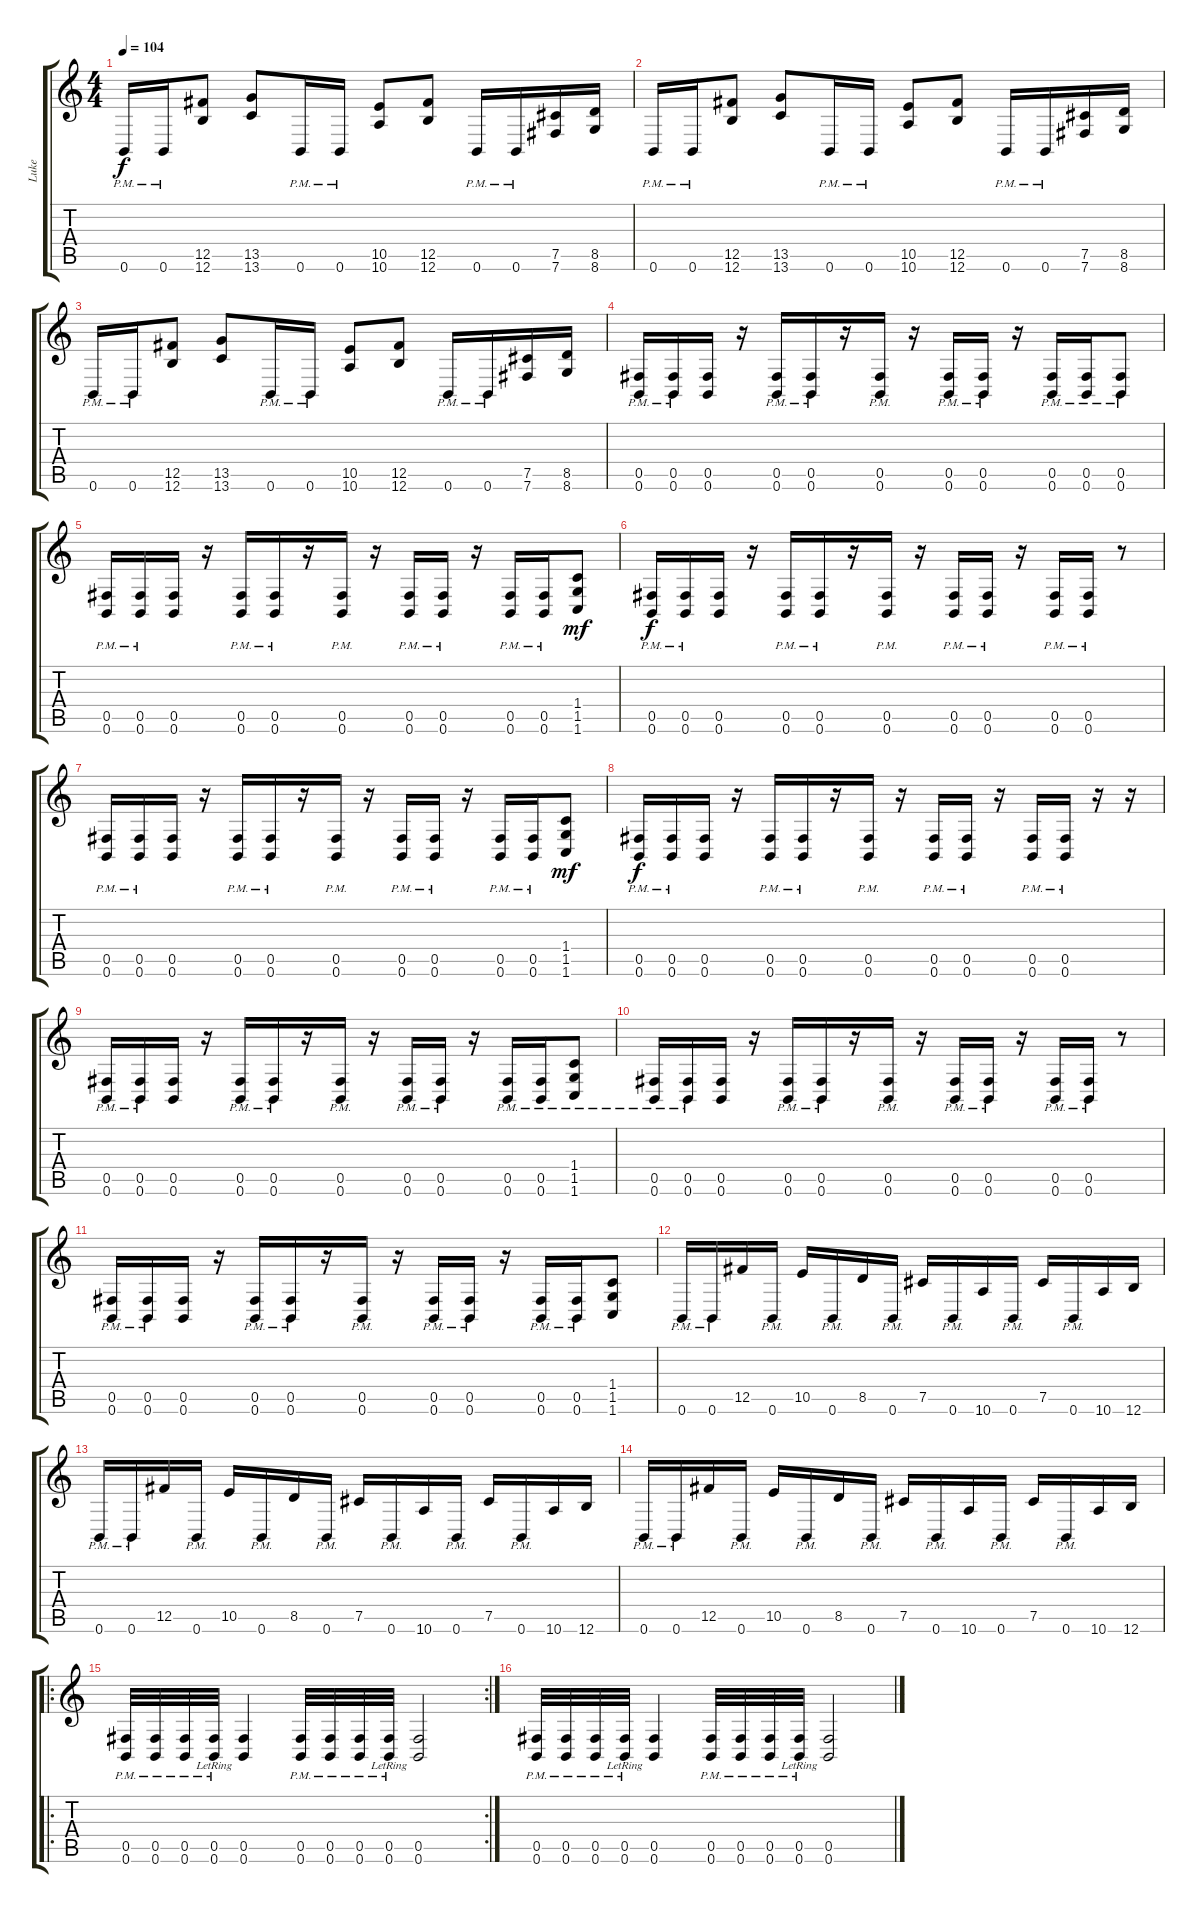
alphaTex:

\track ("Luke" "Luke") {instrument distortionguitar}
\staff {score tabs}
\tuning (Db4 Ab3 E3 B2 Gb2 B1) {hide}
\ts (4 4)
\tempo 104
\clef g2
\ks c
0.6{pm}.16{dy f} 0.6{pm}.16 (12.5 12.6).8 (13.5 13.6).8 0.6{pm}.16 0.6{pm}.16 (10.5 10.6).8 (12.5 12.6).8 0.6{pm}.16 0.6{pm}.16 (7.5 7.6).16 (8.5 8.6).16 |
0.6{pm}.16 0.6{pm}.16 (12.5 12.6).8 (13.5 13.6).8 0.6{pm}.16 0.6{pm}.16 (10.5 10.6).8 (12.5 12.6).8 0.6{pm}.16 0.6{pm}.16 (7.5 7.6).16 (8.5 8.6).16 |
0.6{pm}.16 0.6{pm}.16 (12.5 12.6).8 (13.5 13.6).8 0.6{pm}.16 0.6{pm}.16 (10.5 10.6).8 (12.5 12.6).8 0.6{pm}.16 0.6{pm}.16 (7.5 7.6).16 (8.5 8.6).16 |
(0.5{pm} 0.6{pm}).16 (0.5{pm} 0.6{pm}).16 (0.5 0.6).16 r.16 (0.5{pm} 0.6{pm}).16 (0.5{pm} 0.6{pm}).16 r.16 (0.5{pm} 0.6{pm}).16 r.16 (0.5{pm} 0.6{pm}).16 (0.5{pm} 0.6{pm}).16 r.16 (0.5{pm} 0.6{pm}).16 (0.5{pm} 0.6{pm}).16 (0.5{pm} 0.6{pm}).8 |
(0.5{pm} 0.6{pm}).16 (0.5{pm} 0.6{pm}).16 (0.5 0.6).16 r.16 (0.5{pm} 0.6{pm}).16 (0.5{pm} 0.6{pm}).16 r.16 (0.5{pm} 0.6{pm}).16 r.16 (0.5{pm} 0.6{pm}).16 (0.5{pm} 0.6{pm}).16 r.16 (0.5{pm} 0.6{pm}).16 (0.5{pm} 0.6{pm}).16 (1.4 1.5 1.6).8{dy mf} |
(0.5{pm} 0.6{pm}).16{dy f} (0.5{pm} 0.6{pm}).16 (0.5 0.6).16 r.16 (0.5{pm} 0.6{pm}).16 (0.5{pm} 0.6{pm}).16 r.16 (0.5{pm} 0.6{pm}).16 r.16 (0.5{pm} 0.6{pm}).16 (0.5{pm} 0.6{pm}).16 r.16 (0.5{pm} 0.6{pm}).16 (0.5{pm} 0.6{pm}).16 r.8 |
(0.5{pm} 0.6{pm}).16 (0.5{pm} 0.6{pm}).16 (0.5 0.6).16 r.16 (0.5{pm} 0.6{pm}).16 (0.5{pm} 0.6{pm}).16 r.16 (0.5{pm} 0.6{pm}).16 r.16 (0.5{pm} 0.6{pm}).16 (0.5{pm} 0.6{pm}).16 r.16 (0.5{pm} 0.6{pm}).16 (0.5{pm} 0.6{pm}).16 (1.4 1.5 1.6).8{dy mf} |
(0.5{pm} 0.6{pm}).16{dy f} (0.5{pm} 0.6{pm}).16 (0.5 0.6).16 r.16 (0.5{pm} 0.6{pm}).16 (0.5{pm} 0.6{pm}).16 r.16 (0.5{pm} 0.6{pm}).16 r.16 (0.5{pm} 0.6{pm}).16 (0.5{pm} 0.6{pm}).16 r.16 (0.5{pm} 0.6{pm}).16 (0.5{pm} 0.6{pm}).16 r.16 r.16 |
(0.5{pm} 0.6{pm}).16 (0.5{pm} 0.6{pm}).16 (0.5 0.6).16 r.16 (0.5{pm} 0.6{pm}).16 (0.5{pm} 0.6{pm}).16 r.16 (0.5{pm} 0.6{pm}).16 r.16 (0.5{pm} 0.6{pm}).16 (0.5{pm} 0.6{pm}).16 r.16 (0.5{pm} 0.6{pm}).16 (0.5{pm} 0.6{pm}).16 (1.4 1.5{pm} 1.6{pm}).8 |
(0.5{pm} 0.6{pm}).16 (0.5{pm} 0.6{pm}).16 (0.5 0.6).16 r.16 (0.5{pm} 0.6{pm}).16 (0.5{pm} 0.6{pm}).16 r.16 (0.5{pm} 0.6{pm}).16 r.16 (0.5{pm} 0.6{pm}).16 (0.5{pm} 0.6{pm}).16 r.16 (0.5{pm} 0.6{pm}).16 (0.5{pm} 0.6{pm}).16 r.8 |
(0.5{pm} 0.6{pm}).16 (0.5{pm} 0.6{pm}).16 (0.5 0.6).16 r.16 (0.5{pm} 0.6{pm}).16 (0.5{pm} 0.6{pm}).16 r.16 (0.5{pm} 0.6{pm}).16 r.16 (0.5{pm} 0.6{pm}).16 (0.5{pm} 0.6{pm}).16 r.16 (0.5{pm} 0.6{pm}).16 (0.5{pm} 0.6{pm}).16 (1.4 1.5 1.6).8 |
0.6{pm}.16 0.6{pm}.16 12.5.16 0.6{pm}.16 10.5.16 0.6{pm}.16 8.5.16 0.6{pm}.16 7.5.16 0.6{pm}.16 10.6.16 0.6{pm}.16 7.5.16 0.6{pm}.16 10.6.16 12.6.16 |
0.6{pm}.16 0.6{pm}.16 12.5.16 0.6{pm}.16 10.5.16 0.6{pm}.16 8.5.16 0.6{pm}.16 7.5.16 0.6{pm}.16 10.6.16 0.6{pm}.16 7.5.16 0.6{pm}.16 10.6.16 12.6.16 |
0.6{pm}.16 0.6{pm}.16 12.5.16 0.6{pm}.16 10.5.16 0.6{pm}.16 8.5.16 0.6{pm}.16 7.5.16 0.6{pm}.16 10.6.16 0.6{pm}.16 7.5.16 0.6{pm}.16 10.6.16 12.6.16 |
\ro
\rc 2
(0.5{pm} 0.6{pm}).32 (0.5{pm} 0.6{pm}).32 (0.5{pm} 0.6{pm}).32 (0.5{pm lr} 0.6{pm lr}).32 (0.5 0.6).4 (0.5{pm} 0.6{pm}).32 (0.5{pm} 0.6{pm}).32 (0.5{pm} 0.6{pm}).32 (0.5{pm lr} 0.6{pm lr}).32 (0.5 0.6).2 |
(0.5{pm} 0.6{pm}).32 (0.5{pm} 0.6{pm}).32 (0.5{pm} 0.6{pm}).32 (0.5{pm lr} 0.6{pm lr}).32 (0.5 0.6).4 (0.5{pm} 0.6{pm}).32 (0.5{pm} 0.6{pm}).32 (0.5{pm} 0.6{pm}).32 (0.5{pm lr} 0.6{pm lr}).32 (0.5 0.6).2
